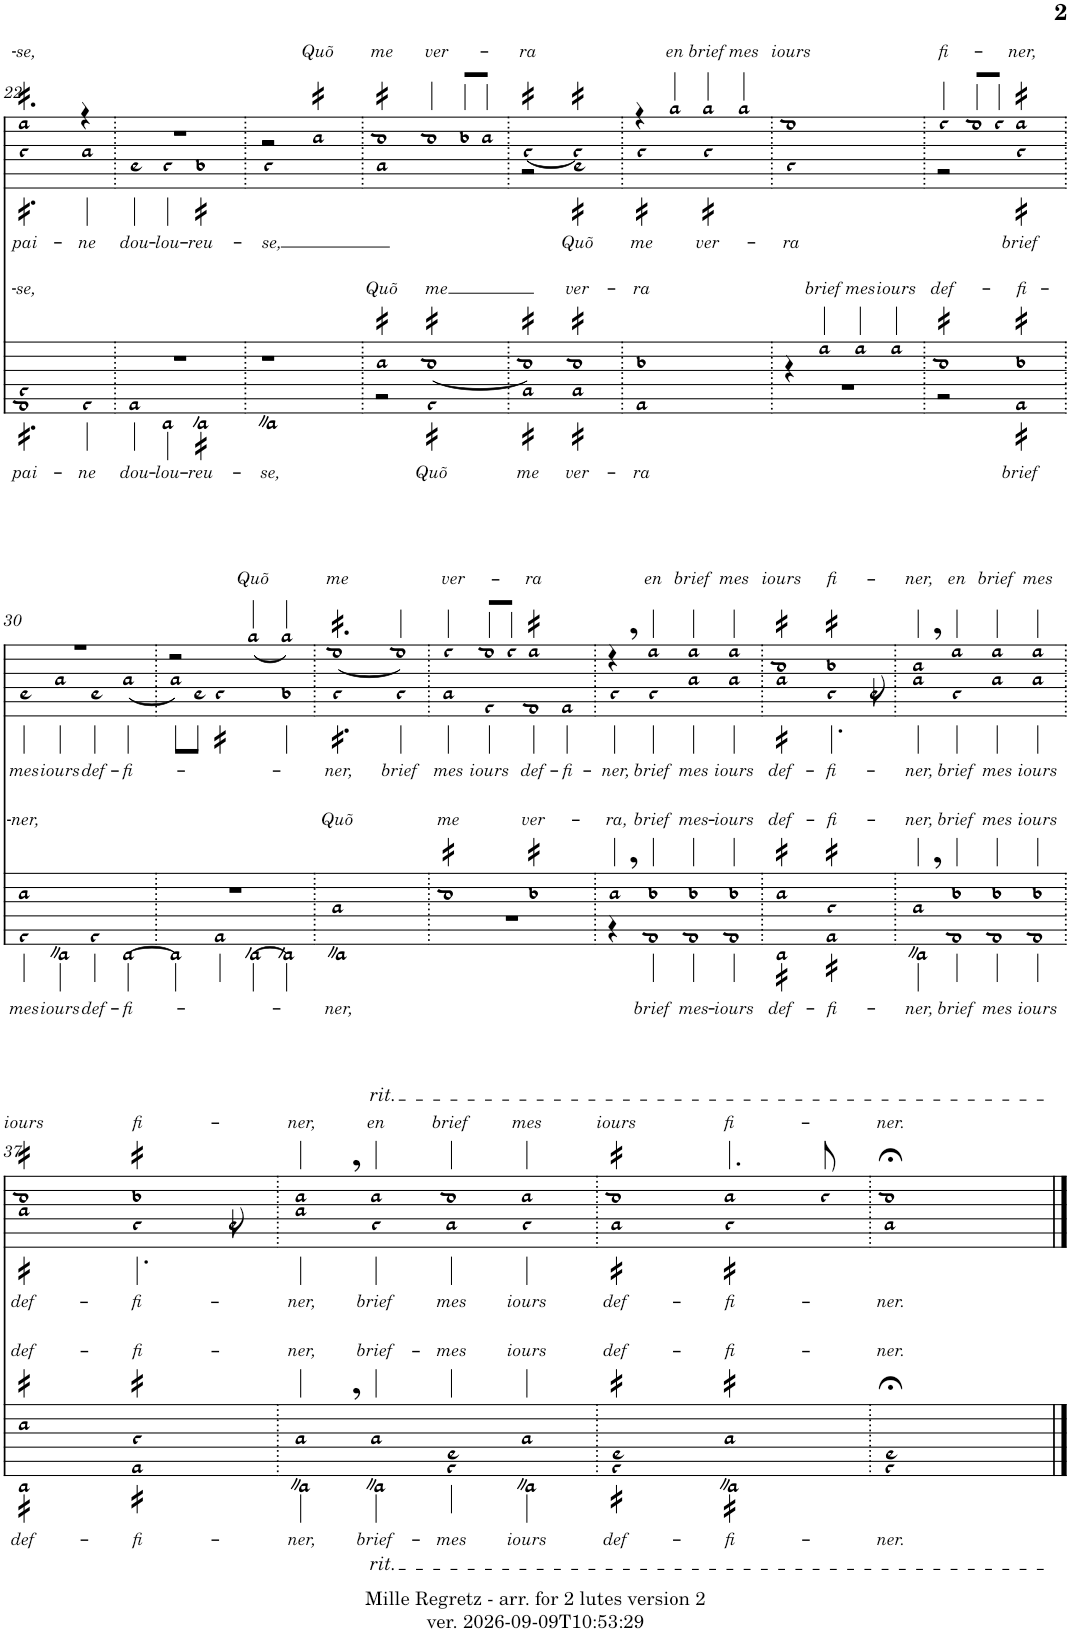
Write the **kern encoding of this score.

**kern	**text	**kern	**text
*part2	*part2	*part1	*part1
*staff2	*staff2	*staff1	*staff1
*I"Desítistrunná loutna	*	*I"Desítistrunná loutna	*
!!LO:PB:g=z
*k[b-]	*	*k[b-]	*
*M2/2	*	*M2/2	*
*met(c|)	*	*met(c|)	*
=22	=22	=22	=22
!	!LO:LY:a	!	!
*^	*	*	*
!	!	!LO:LY:b	!	!LO:LY:a
*	*	*	*^	*
!	!	!	!	!	!LO:LY:b
1D	2.BB-\	pai-	2.d/	2.G\	pai-
!	!	!LO:LY:b	!	!	!LO:LY:b
.	4AA\	-ne	4r	4F\	-ne
=23.	=23.	=23.	=23.	=23.	=23.
!	!	!LO:LY:b	!	!	!LO:LY:b
1r	4GG\	dou-	1r	4E\	dou-
!	!	!LO:LY:b	!	!	!LO:LY:b
.	4FF\	-lou-	.	4D\	-lou-
!	!	!LO:LY:b	!	!	!LO:LY:b
.	2EE\	-reu-	.	2C#\	-reu-
=24.	=24.	=24.	=24.	=24.	=24.
!	!	!LO:LY:b	!	!	!LO:LY:b
1r	1DD	-se,	2r	1D	-se,
!	!	!	!	!	!LO:LY:a
.	.	.	2A/	.	Quõ
=25.	=25.	=25.	=25.	=25.	=25.
!	!	!LO:LY:a	!	!	!LO:LY:a
2A/	2r	Quõ	2c/	1C	me
!	!	!LO:LY:a	!	!	!
!	!	!LO:LY:b	!	!	!LO:LY:a
[<2c/	2AA\	Quõ	4c/	.	ver-
.	.	.	8B-/L	.	.
.	.	.	8A/J	.	.
=26.	=26.	=26.	=26.	=26.	=26.
!	!	!LO:LY:b	!	!	!LO:LY:a
2c/]	2C\	me	[<2G/	2r	-ra
!	!	!LO:LY:a	!	!	!
!	!	!LO:LY:b	!	!	!LO:LY:b
2c/	2C\	ver-	2G/]	2E\	Quõ
=27.	=27.	=27.	=27.	=27.	=27.
!	!	!LO:LY:a	!	!	!
!	!	!LO:LY:b	!	!	!LO:LY:b
1B-	1GG	-ra	4r	2G\	me
!	!	!	!	!	!LO:LY:a
.	.	.	4g/	.	en
!	!	!	!	!	!LO:LY:a
!	!	!	!	!	!LO:LY:b
.	.	.	4g/	2G\	ver-
!	!	!	!	!	!LO:LY:a
.	.	.	4g/	.	mes
=28.	=28.	=28.	=28.	=28.	=28.
!	!	!	!	!	!LO:LY:a
!	!	!	!	!	!LO:LY:b
4r	1r	.	1f	1D	-ra
!	!	!LO:LY:a	!	!	!
4d/	.	brief	.	.	.
!	!	!LO:LY:a	!	!	!
4d/	.	mes	.	.	.
!	!	!LO:LY:a	!	!	!
4d/	.	iours	.	.	.
=29.	=29.	=29.	=29.	=29.	=29.
!	!	!LO:LY:a	!	!	!LO:LY:a
2c/	2r	def-	4e/	2r	fi-
.	.	.	8f/L	.	.
.	.	.	8e/J	.	.
!	!	!LO:LY:a	!	!	!
!	!	!LO:LY:b	!	!	!LO:LY:a
!	!	!	!	!	!LO:LY:b
2B-/	2GG\	brief	2d/	2G\	brief
!!LO:LB:g=z	!!
=30.	=30.	=30.	=30.	=30.	=30.
!	!	!LO:LY:a	!	!	!
!	!	!LO:LY:b	!	!	!LO:LY:b
1A	4AA\	mes	1r	4E\	mes
!	!	!LO:LY:b	!	!	!LO:LY:b
.	4DD\	iours	.	4F\	iours
!	!	!LO:LY:b	!	!	!LO:LY:b
.	4AA\	def-	.	4E\	def-
!	!	!LO:LY:b	!	!	!LO:LY:b
.	[>4FF\	-fi-	.	[<4F\	-fi-
=31.	=31.	=31.	=31.	=31.	=31.
1r	4FF\]	.	2r	8F\L]	.
.	.	.	.	8E\J	.
.	4GG\	.	.	2D\	.
!	!	!	!	!	!LO:LY:a
.	[>4EE\	.	[<4g/	.	Quõ
.	4EE\]	.	4g/]	4C#\	.
=32.	=32.	=32.	=32.	=32.	=32.
!	!	!LO:LY:a	!	!	!
!	!	!LO:LY:b	!	!	!LO:LY:a
!	!	!	!	!	!LO:LY:b
1F	1DD	-ner,	[<2.f/	2.D\	-ner,
!	!	!	!	!	!LO:LY:b
.	.	.	4f/]	4D\	brief
=33.	=33.	=33.	=33.	=33.	=33.
!	!	!LO:LY:a	!	!	!LO:LY:a
!	!	!	!	!	!LO:LY:b
2c/	1r	me	4e/	4C\	mes
!	!	!	!	!	!LO:LY:b
.	.	.	8f/L	4AA\	iours
.	.	.	8e/J	.	.
!	!	!LO:LY:a	!	!	!LO:LY:a
!	!	!	!	!	!LO:LY:b
2B-/	.	ver-	2d/	4BB-\	def-
!	!	!	!	!	!LO:LY:b
.	.	.	.	4GG\	-fi-
=34.	=34.	=34.	=34.	=34.	=34.
!	!	!LO:LY:a	!	!	!LO:LY:b
4A,/	4r	-ra,	4r	4D\	-ner,
!	!	!LO:LY:a	!	!	!
!	!	!LO:LY:b	!	!	!LO:LY:a
!	!	!	!	!	!LO:LY:b
4B-/	4BB-\	brief	4d/	4D\	brief
!	!	!LO:LY:a	!	!	!
!	!	!LO:LY:b	!	!	!LO:LY:a
!	!	!	!	!	!LO:LY:b
4B-/	4BB-\	mes-	4d/	4F\	mes
!	!	!LO:LY:a	!	!	!
!	!	!LO:LY:b	!	!	!LO:LY:a
!	!	!	!	!	!LO:LY:b
4B-/	4BB-\	-iours	4d/	4F\	iours
=35.	=35.	=35.	=35.	=35.	=35.
!	!	!LO:LY:a	!	!	!
!	!	!LO:LY:b	!	!	!LO:LY:a
!	!	!	!	!	!LO:LY:b
2A/	2FF\	def-	2c/	2F\	def-
!	!	!LO:LY:a	!	!	!
!	!	!LO:LY:b	!	!	!LO:LY:a
!	!	!	!	!	!LO:LY:b
2G/	2GG\	-fi-	2B-/	4.D\	-fi-
.	.	.	.	8E\	.
=36.	=36.	=36.	=36.	=36.	=36.
!	!	!LO:LY:a	!	!	!
!	!	!LO:LY:b	!	!	!LO:LY:a
!	!	!	!	!	!LO:LY:b
4F,/	4DD\	-ner,	4A,/	4F\	-ner,
!	!	!LO:LY:a	!	!	!
!	!	!LO:LY:b	!	!	!LO:LY:a
!	!	!	!	!	!LO:LY:b
4B-/	4BB-\	brief	4d/	4D\	brief
!	!	!LO:LY:a	!	!	!
!	!	!LO:LY:b	!	!	!LO:LY:a
!	!	!	!	!	!LO:LY:b
4B-/	4BB-\	mes	4d/	4F\	mes
!	!	!LO:LY:a	!	!	!
!	!	!LO:LY:b	!	!	!LO:LY:a
!	!	!	!	!	!LO:LY:b
4B-/	4BB-\	iours	4d/	4F\	iours
!!LO:LB:g=z	!!
=37.	=37.	=37.	=37.	=37.	=37.
!	!	!LO:LY:a	!	!	!
!	!	!LO:LY:b	!	!	!LO:LY:a
!	!	!	!	!	!LO:LY:b
2A/	2FF\	def-	2c/	2F\	def-
!	!	!LO:LY:a	!	!	!
!	!	!LO:LY:b	!	!	!LO:LY:a
!	!	!	!	!	!LO:LY:b
2G/	2GG\	-fi-	2B-/	4.D\	-fi-
.	.	.	.	8E\	.
=38.	=38.	=38.	=38.	=38.	=38.
!	!	!LO:LY:a	!	!	!
!	!	!LO:LY:b	!	!	!LO:LY:a
!	!	!	!	!	!LO:LY:b
4F,/	4DD\	-ner,	4A,/	4F\	-ner,
!	!	!	!LO:TX:a:i:t=rit.	!	!
!LO:TX:b:i:t=rit.	!	!	!	!	!
!	!	!LO:LY:a	!	!	!
!	!	!LO:LY:b	!	!	!LO:LY:a
!	!	!	!	!	!LO:LY:b
4F/	4DD\	brief-	4A/	4D\	brief
!	!	!LO:LY:a	!	!	!
!	!	!LO:LY:b	!	!	!LO:LY:a
!	!	!	!	!	!LO:LY:b
4E/	4AA\	mes	4c/	4C\	mes
!	!	!LO:LY:a	!	!	!
!	!	!LO:LY:b	!	!	!LO:LY:a
!	!	!	!	!	!LO:LY:b
4F/	4DD\	iours	4A/	4D\	iours
=39.	=39.	=39.	=39.	=39.	=39.
!	!	!LO:LY:a	!	!	!
!	!	!LO:LY:b	!	!	!LO:LY:a
!	!	!	!	!	!LO:LY:b
2E/	2AA\	def-	2c/	2C\	def-
!	!	!LO:LY:a	!	!	!
!	!	!LO:LY:b	!	!	!LO:LY:a
!	!	!	!	!	!LO:LY:b
2F/	2DD\	-fi-	4.A/	2D\	-fi-
.	.	.	8Bn/	.	.
=40.	=40.	=40.	=40.	=40.	=40.
!	!	!LO:LY:a	!	!	!
!	!	!LO:LY:b	!	!	!LO:LY:a
!	!	!	!	!	!LO:LY:b
1E;<	1AA	-ner.	1c;<	1C	-ner.
*v	*v	*	*	*	*
*	*	*v	*v	*
==	==	==	==
*-	*-	*-	*-
